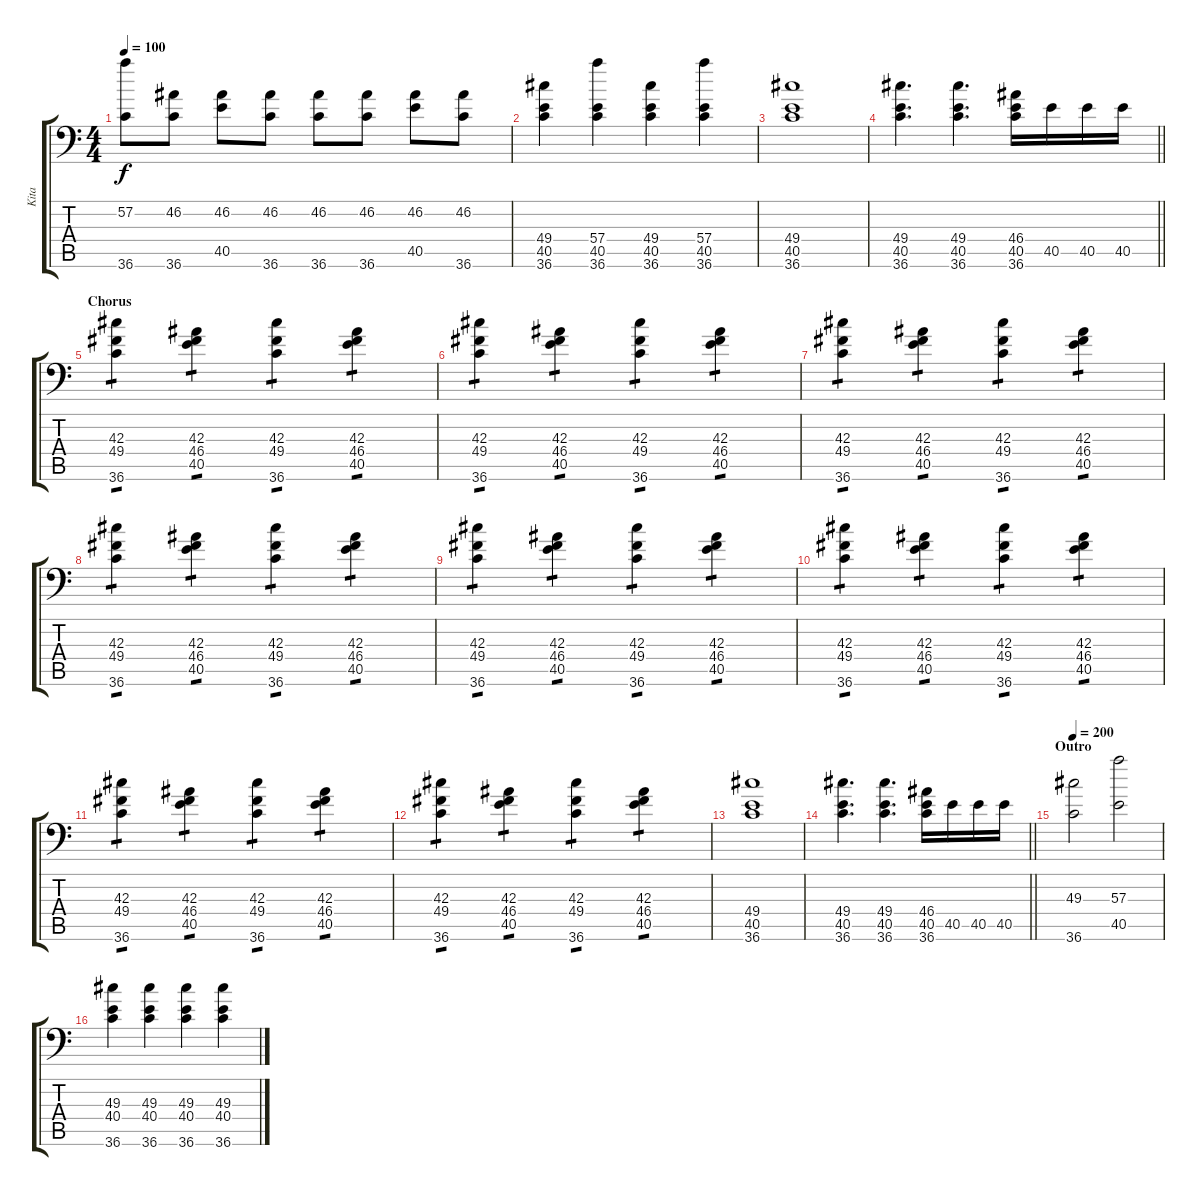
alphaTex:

\track ("Kita" "Kita") {instrument acousticgrandpiano}
\staff {score tabs}
\tuning (C-1 C-1 C-1 C-1 C-1 C-1) {hide}
\ts (4 4)
\tempo 100
\clef f4
\ks c
(57.2 36.6).8{dy f} (46.2 36.6).8 (46.2 40.5).8 (46.2 36.6).8 (46.2 36.6).8 (46.2 36.6).8 (46.2 40.5).8 (46.2 36.6).8 |
(49.4 40.5 36.6).4 (57.4 40.5 36.6).4 (49.4 40.5 36.6).4 (57.4 40.5 36.6).4 |
(49.4 40.5 36.6).1 |
\barLineRight lightlight
(49.4 40.5 36.6).4{d} (49.4 40.5 36.6).4{d} (46.4 40.5 36.6).16 40.5.16 40.5.16 40.5.16 |
\section ("" "Chorus")
(42.3 49.4 36.6).4{tp 1} (42.3 46.4 40.5).4{tp 1} (42.3 49.4 36.6).4{tp 1} (42.3 46.4 40.5).4{tp 1} |
(42.3 49.4 36.6).4{tp 1} (42.3 46.4 40.5).4{tp 1} (42.3 49.4 36.6).4{tp 1} (42.3 46.4 40.5).4{tp 1} |
(42.3 49.4 36.6).4{tp 1} (42.3 46.4 40.5).4{tp 1} (42.3 49.4 36.6).4{tp 1} (42.3 46.4 40.5).4{tp 1} |
(42.3 49.4 36.6).4{tp 1} (42.3 46.4 40.5).4{tp 1} (42.3 49.4 36.6).4{tp 1} (42.3 46.4 40.5).4{tp 1} |
(42.3 49.4 36.6).4{tp 1} (42.3 46.4 40.5).4{tp 1} (42.3 49.4 36.6).4{tp 1} (42.3 46.4 40.5).4{tp 1} |
(42.3 49.4 36.6).4{tp 1} (42.3 46.4 40.5).4{tp 1} (42.3 49.4 36.6).4{tp 1} (42.3 46.4 40.5).4{tp 1} |
(42.3 49.4 36.6).4{tp 1} (42.3 46.4 40.5).4{tp 1} (42.3 49.4 36.6).4{tp 1} (42.3 46.4 40.5).4{tp 1} |
(42.3 49.4 36.6).4{tp 1} (42.3 46.4 40.5).4{tp 1} (42.3 49.4 36.6).4{tp 1} (42.3 46.4 40.5).4{tp 1} |
(49.4 40.5 36.6).1 |
\barLineRight lightlight
(49.4 40.5 36.6).4{d} (49.4 40.5 36.6).4{d} (46.4 40.5 36.6).16 40.5.16 40.5.16 40.5.16 |
\section ("" "Outro")
\tempo 200
(49.3 36.6).2 (57.3 40.5).2 |
(49.3 40.4 36.6).4 (49.3 40.4 36.6).4 (49.3 40.4 36.6).4 (49.3 40.4 36.6).4
